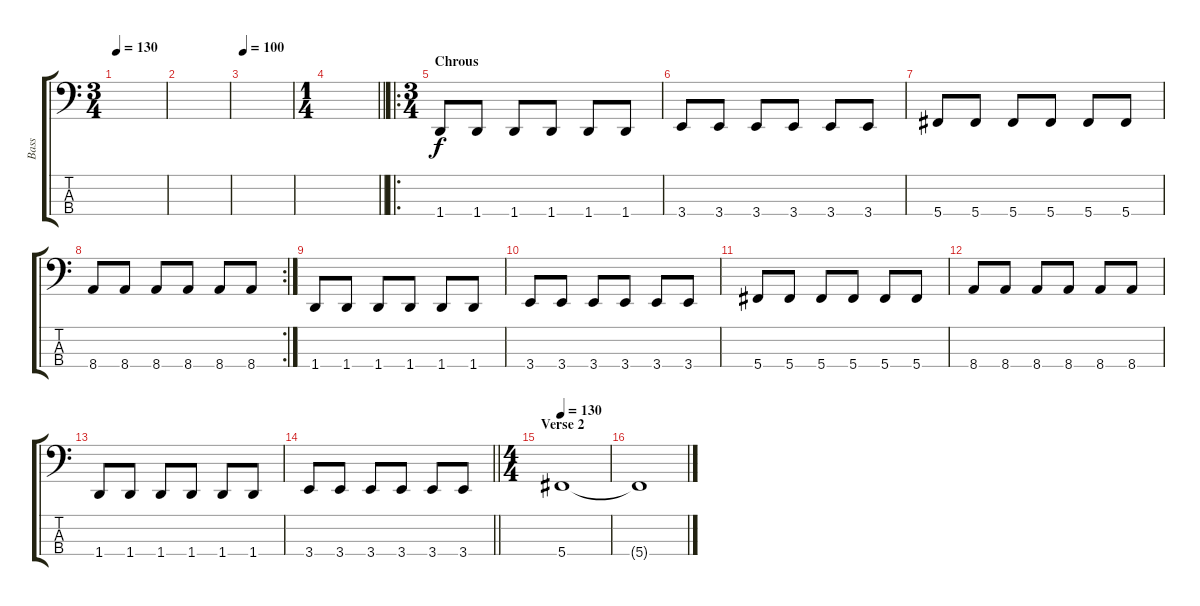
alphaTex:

\track ("Bass" "Bass") {instrument electricbasspick}
\staff {score tabs}
\tuning (Gb2 Db2 Ab1 Db1) {hide}
\ts (3 4)
\tempo 130
\clef f4
\ks c
|
|
\tempo 100
|
\ts (1 4)
\barLineRight lightlight
|
\ro
\ts (3 4)
\section ("" "Chrous")
1.4.8 1.4.8 1.4.8 1.4.8 1.4.8 1.4.8 |
3.4.8 3.4.8 3.4.8 3.4.8 3.4.8 3.4.8 |
5.4.8 5.4.8 5.4.8 5.4.8 5.4.8 5.4.8 |
\rc 2
8.4.8 8.4.8 8.4.8 8.4.8 8.4.8 8.4.8 |
1.4.8 1.4.8 1.4.8 1.4.8 1.4.8 1.4.8 |
3.4.8 3.4.8 3.4.8 3.4.8 3.4.8 3.4.8 |
5.4.8 5.4.8 5.4.8 5.4.8 5.4.8 5.4.8 |
8.4.8 8.4.8 8.4.8 8.4.8 8.4.8 8.4.8 |
1.4.8 1.4.8 1.4.8 1.4.8 1.4.8 1.4.8 |
\barLineRight lightlight
3.4.8 3.4.8 3.4.8 3.4.8 3.4.8 3.4.8 |
\ts (4 4)
\section ("" "Verse 2")
\tempo 130
5.4.1 |
5.4{t}.1
